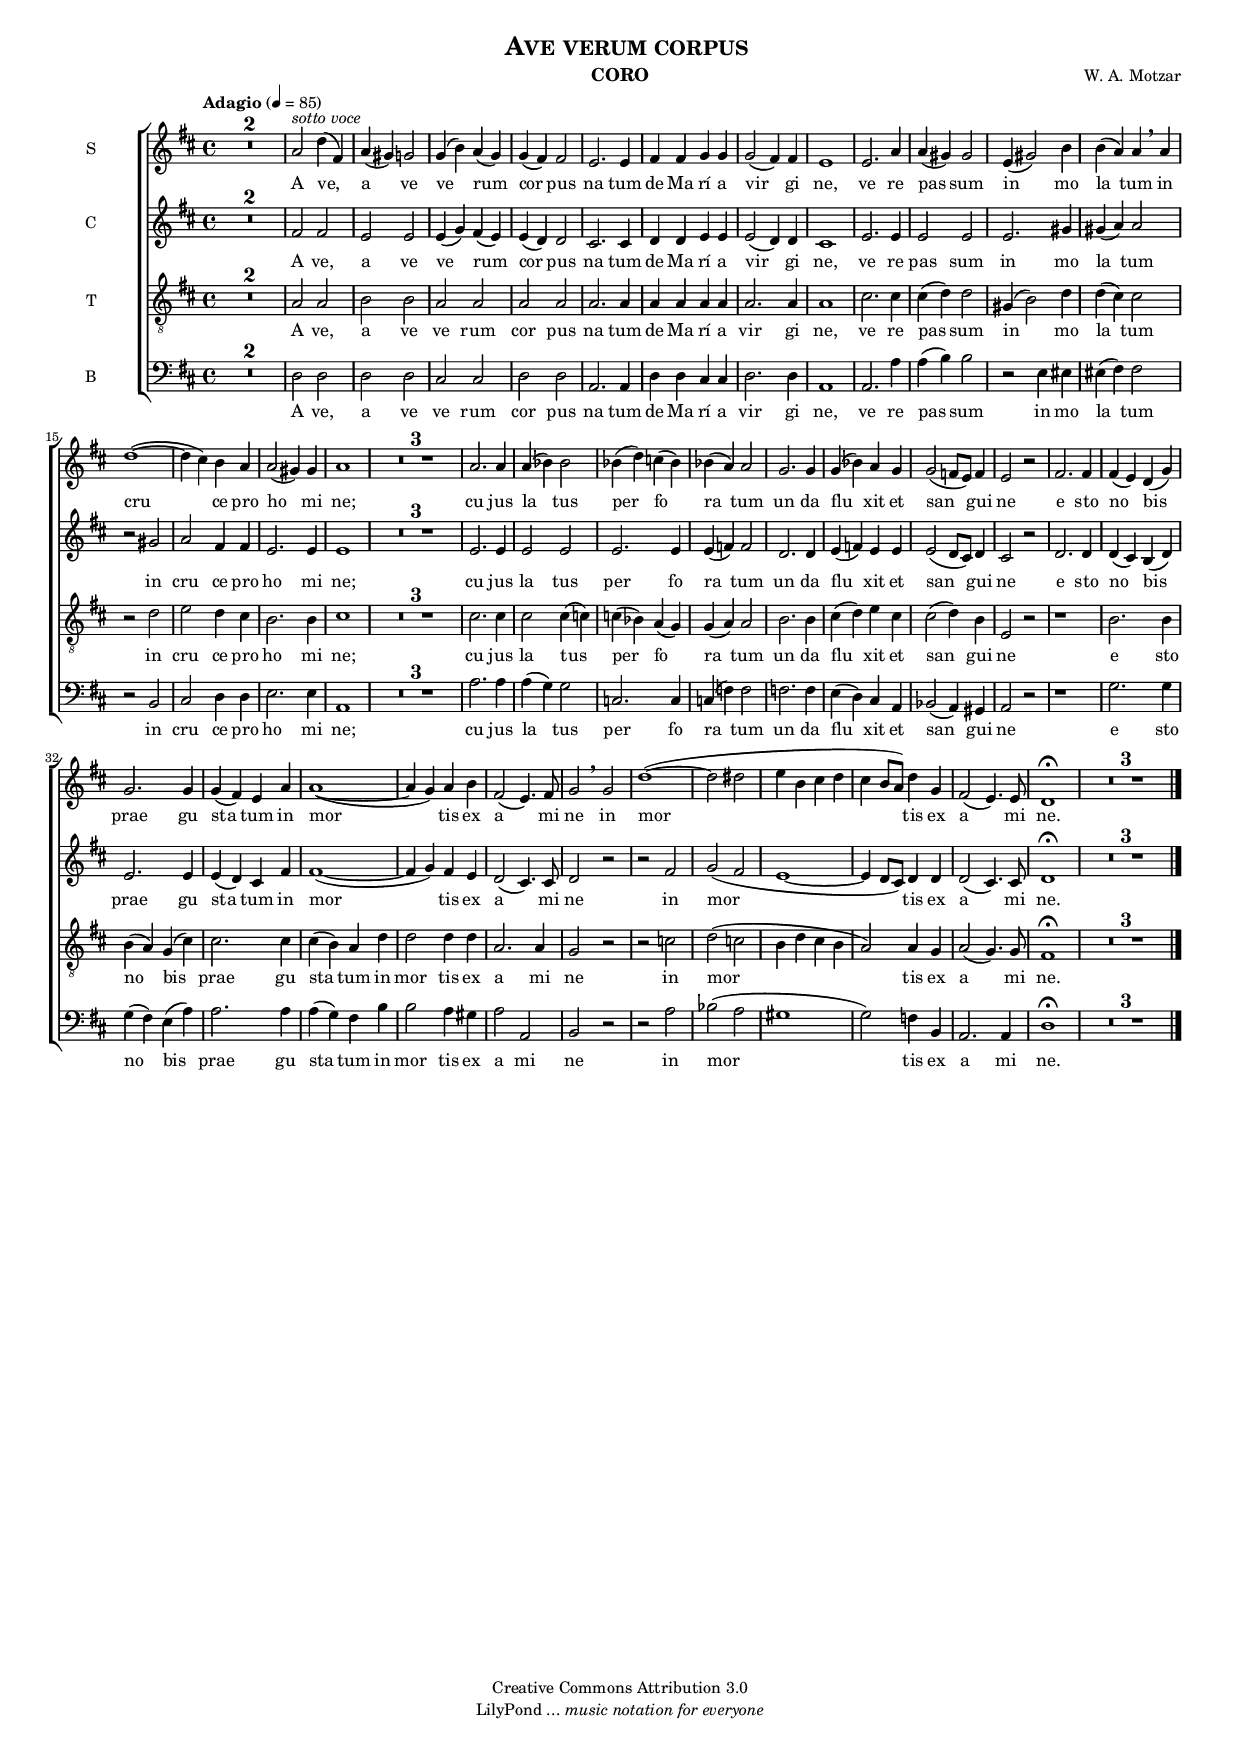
% Created on Mon Aug 29 16:03:40 CST 2011
% by serach.sam@

\version "2.14.2"

#(set-global-staff-size 14)

global = { \key d \major \time 4/4 \tempo "Adagio" 4 = 85 s1*46 \bar "|." }

\header {
	title = \markup { \center-align { " " \caps "Ave verum corpus" } }
	instrument = \markup { \smallCaps "CORO" }
	composer =  \markup { \center-column { "W. A. Motzar" } }
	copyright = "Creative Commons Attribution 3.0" 
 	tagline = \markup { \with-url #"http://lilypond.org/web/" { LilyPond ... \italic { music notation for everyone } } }
 	breakbefore = ##t
}

soprano = \relative c' { 	
	\compressFullBarRests
 % Type notes here 
 	R1*2 |%2
 	a'2^\markup { \italic "sotto voce"} d4( fis,4) | %3
	a4( gis4) g2 | %4
	g4( b4) a4( g4) | %5
	g4( fis4) fis2 | %6
	e2. e4 | %7
	fis4 fis4 g4 g4 | %8
	g2( fis4) fis4 | %9
	e1 | %10
	e2. a4 | %11
	a4( gis4) gis2 | %12
	e4( gis2) b4 | %13
	b4( a4) a4 \breathe a4 | %14
	d1( ~ | %15
	d4 cis4) b4 a4 | %16
	a2( gis4) gis4 | %17
	a1 | %18
	R1*3 | %21
	a2. a4 | %22
	a4( bes4) bes2 | %23
	bes4( d4) c4( bes4) | %24
	bes4( a4) a2 | %25
	g2. g4 | %26
	g4( bes4) a4 g4 | %27
	g2( f8 e8) f4 | %28
	e2 r2 | %29
	fis2. fis4 | %30
	fis4( e4) d4( g4) | %31
	g2. g4 | %32
	g4( fis4) e4 a4 | %33
	a1( ~ | %34
	a4 g4) a4 b4 | %35
	fis2( e4.) fis8 | %36
	g2 \breathe g2 | %37
	d'1( ~ | %38
	d2 dis2 | %39
	e4 b4 cis4 d4 | %40
	cis4 b8 a8) d4 g,4 | %41
	fis2( e4.) e8 | %42
	d1 \fermata | %43
	R1*3 | %46	
}

sopranoletra = \lyricmode {
	A ve, a ve ve rum cor pus na tum de Ma rí a vir gi ne,
	ve re pas sum in mo la tum in cru ce pro ho mi ne;
	cu jus la tus per fo ra tum un da flu xit et san gui ne
	e sto no bis prae gu sta tum in mor tis ex a mi ne in mor tis ex a mi ne.
}

contralto = \relative c' { 	
	\compressFullBarRests
 % Type notes here 
 	R1*2 |%2
 	fis2 fis2 | %3
	e2 e2 | %4
	e4( g4) fis4( e4) | %5
	e4( d4) d2 | %6
	cis2. cis4 | %7
	d4 d4 e4 e4 | %8
	e2( d4) d4 | %9
	cis1 | %10
	e2. e4 | %11
	e2 e2 | %12
	e2. gis4 | %13
	gis4( a4) a2 | %14
	r2 gis2 | %15
	a2 fis4 fis4 | %16
	e2. e4 | %17
	e1 | %18
	R1*3 | %21
	e2. e4 | %22
	e2 e2 | %23
	e2. e4 | %24
	e4( f4) f2 | %25
	d2. d4 | %26
	e4( f4) e4 e4 | %27
	e2( d8 cis8) d4 | %28
	cis2 r2 | %29
	d2. d4 | %30
	d4( cis4) b4( d4) | %31
	e2. e4 | %32
	e4( d4) cis4 fis4 | %33
	fis1( ~ | %34
	fis4 g4) fis4 e4 | %35
	d2( cis4.) cis8 | %36
	d2 r2 | %37
	r2 fis2 | %38
	g2( fis2 | %39
	e1 ~ | %40
	e4 d8 cis8) d4 d4 | %41
	d2( cis4.) cis8 | %42
	d1 \fermata | %43
	R1*3 | %46	
}

tenor = \relative c' { 	
	\compressFullBarRests
 % Type notes here 
 	R1*2 |%2
 	a2 a2 | %3
	b2 b2 | %4
	a2 a2 | %5
	a2 a2 | %6
	a2. a4 | %7
	a4 a4 a4 a4 | %8
	a2. a4 | %9
	a1 | %10
	cis2. cis4 | %11
	cis4( d4) d2 | %12
	gis,4( b2) d4 | %13
	d4( cis4) cis2 | %14
	r2 d2 | %15
	e2 d4 cis4 | %16
	b2. b4 | %17
	cis1 | %18
	R1*3 | %21
	cis2. cis4 | %22
	cis2 cis4( c4) | %23
	c4( bes4) a4( g4) | %24
	g4( a4) a2 | %25
	b2. b4 | %26
	cis4( d4) e4 cis4 | %27
	cis2( d4) b4 | %28
	e,2 r2 | %29
	r1 | %30
	b'2. b4 | %31
	b4( a4) g4( cis4) | %32
	cis2. cis4 | %33
	cis4( b4) a4 d4 | %34
	d2 d4 d4 | %35
	a2. a4 | %36
	g2 r2 | %37
	r2 c2 | %38
	d2( c2 | %39
	b4 d4 cis b4 | %40
	a2) a4 g4 | %41
	a2( g4.) g8 | %42
	fis1 \fermata | %43
	R1*3 | %46	
}

bajo = \relative c' { 	
	\compressFullBarRests
 % Type notes here 
 	R1*2 |%2
 	d,2 d2 | %3
	d2 d2 | %4
	cis2 cis2 | %5
	d2 d2 | %6
	a2. a4 | %7
	d4 d4 cis4 cis4 | %8
	d2. d4 | %9
	a1 | %10
	a2. a'4 | %11
	a4( b4) b2 | %12
	r2 e,4 eis4 | %13
	eis4( fis4) fis2 | %14
	r2 b,2 | %15
	cis2 d4 d4 | %16
	e2. e4 | %17
	a,1 | %18
	R1*3 | %21
	a'2. a4 | %22
	a4( g4) g2 | %23
	c,2. c4 | %24
	c4( f4) f2 | %25
	f2. f4 | %26
	e4( d4) cis4 a4 | %27
	bes2( a4) gis4 | %28
	a2 r2 | %29
	r1 | %30
	g'2. g4 | %31
	g4( fis4) e4( a4) | %32
	a2. a4 | %33
	a4( g4) fis4 b4 | %34
	b2 a4 gis4 | %35
	a2 a,2 | %36
	b2 r2 | %37
	r2 a'2 | %38
	bes2( a2 | %39
	gis1 | %40
	g2) f4 b,4 | %41
	a2. a4 | %42
	d1 \fermata | %43
	R1*3 | %46	
}

\score {
	<<
		\new ChoirStaff = "ChoirStaff_choir" <<
			\new Staff = "soprano" << \set Staff.instrumentName = "S" \set Staff.midiInstrument = "choir aahs" 
				\new Voice = "soprano" << \global \soprano >>
			>>
			\new Lyrics \lyricsto "soprano" \sopranoletra
			
			\new Staff = "contralto" << \set Staff.instrumentName = "C" \set Staff.midiInstrument = "choir aahs" 
				\new Voice = "contralto" << \global \contralto >>
			>>
			\new Lyrics \lyricsto "contralto" \sopranoletra
			
			\new Staff = "tenor" << \set Staff.instrumentName = "T" \set Staff.midiInstrument = "choir aahs" 
				\new Voice = "tenor" << \clef "G_8" \global \tenor >>
			>>
			\new Lyrics \lyricsto "tenor" \sopranoletra
			
			\new Staff = "bajo" << \set Staff.instrumentName = "B" \set Staff.midiInstrument = "choir aahs" 
				\new Voice = "bajo" << \clef bass \global \bajo >>
			>>
			\new Lyrics \lyricsto "bajo" \sopranoletra
		>>
	>>
	
	\midi {
	}

	\layout {
	}
}

\paper {
	#( set-default-paper-size "letter" )
	%system-system-spacing = #'((basic-distance . 0.1) (padding . 0))
	%ragged-last-bottom = ##f
	%ragged-bottom = ##f
}